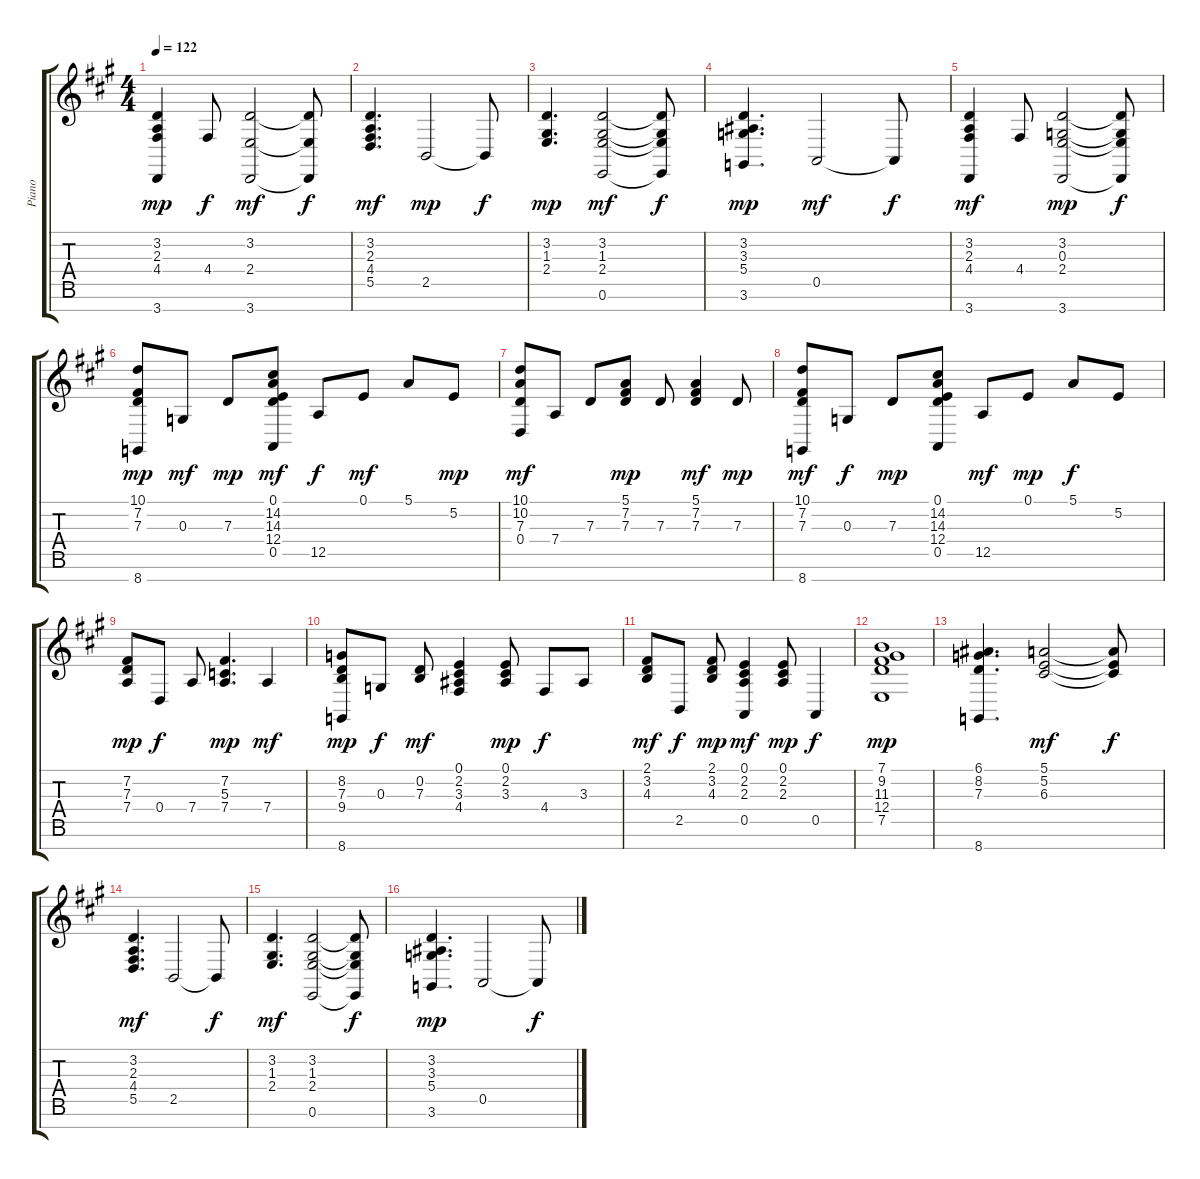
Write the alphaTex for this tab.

\track ("Piano" "Piano") {instrument brightacousticpiano}
\staff {score tabs}
\tuning (E4 B3 G3 D3 A2 E2 B1) {hide}
\ts (4 4)
\tempo 122
\clef g2
\ks a
(3.2 2.3 4.4 3.7).4{dy mp} 4.4.8{dy f} (3.2 2.4 3.7).2{dy mf} (3.2{t} 2.4{t} 3.7{t}).8{dy f} |
(3.2 2.3 4.4 5.5).4{d dy mf} 2.5.2{dy mp} 2.5{t}.8{dy f} |
(3.2 1.3 2.4).4{d dy mp} (3.2 1.3 2.4 0.6).2{dy mf} (3.2{t} 1.3{t} 2.4{t} 0.6{t}).8{dy f} |
(3.2 3.3 5.4 3.6).4{d dy mp} 0.5.2{dy mf} 0.5{t}.8{dy f} |
(3.2 2.3 4.4 3.7).4{dy mf} 4.4.8 (3.2 0.3 2.4 3.7).2{dy mp} (3.2{t} 0.3{t} 2.4{t} 3.7{t}).8{dy f} |
(10.1 7.2 7.3 8.7).8{dy mp} 0.3.8{dy mf} 7.3.8{dy mp} (0.1 14.2 14.3 12.4 0.5).8{dy mf} 12.5.8{dy f} 0.1.8{dy mf} 5.1.8 5.2.8{dy mp} |
(10.1 10.2 7.3 0.4).8{dy mf} 7.4.8 7.3.8 (5.1 7.2 7.3).8{dy mp} 7.3.8 (5.1 7.2 7.3).4{dy mf} 7.3.8{dy mp} |
(10.1 7.2 7.3 8.7).8{dy mf} 0.3.8{dy f} 7.3.8{dy mp} (0.1 14.2 14.3 12.4 0.5).8 12.5.8{dy mf} 0.1.8{dy mp} 5.1.8{dy f} 5.2.8 |
(7.2 7.3 7.4).8{dy mp} 0.4.8{dy f} 7.4.8 (7.2 5.3 7.4).4{d dy mp} 7.4.4{dy mf} |
(8.2 7.3 9.4 8.7).8{dy mp} 0.3.8{dy f} (0.2 7.3).8{dy mf} (0.1 2.2 3.3 4.4).4 (0.1 2.2 3.3).8{dy mp} 4.4.8{dy f} 3.3.8 |
(2.1 3.2 4.3).8{dy mf} 2.5.8{dy f} (2.1 3.2 4.3).8{dy mp} (0.1 2.2 2.3 0.5).4{dy mf} (0.1 2.2 2.3).8{dy mp} 0.5.4{dy f} |
(7.1 9.2 11.3 12.4 7.5).1{dy mp} |
(6.1 8.2 7.3 8.7).4{d} (5.1 5.2 6.3).2{dy mf} (5.1{t} 5.2{t} 6.3{t}).8{dy f} |
(3.2 2.3 4.4 5.5).4{d dy mf} 2.5.2 2.5{t}.8{dy f} |
(3.2 1.3 2.4).4{d dy mf} (3.2 1.3 2.4 0.6).2 (3.2{t} 1.3{t} 2.4{t} 0.6{t}).8{dy f} |
(3.2 3.3 5.4 3.6).4{d dy mp} 0.5.2 0.5{t}.8{dy f}
